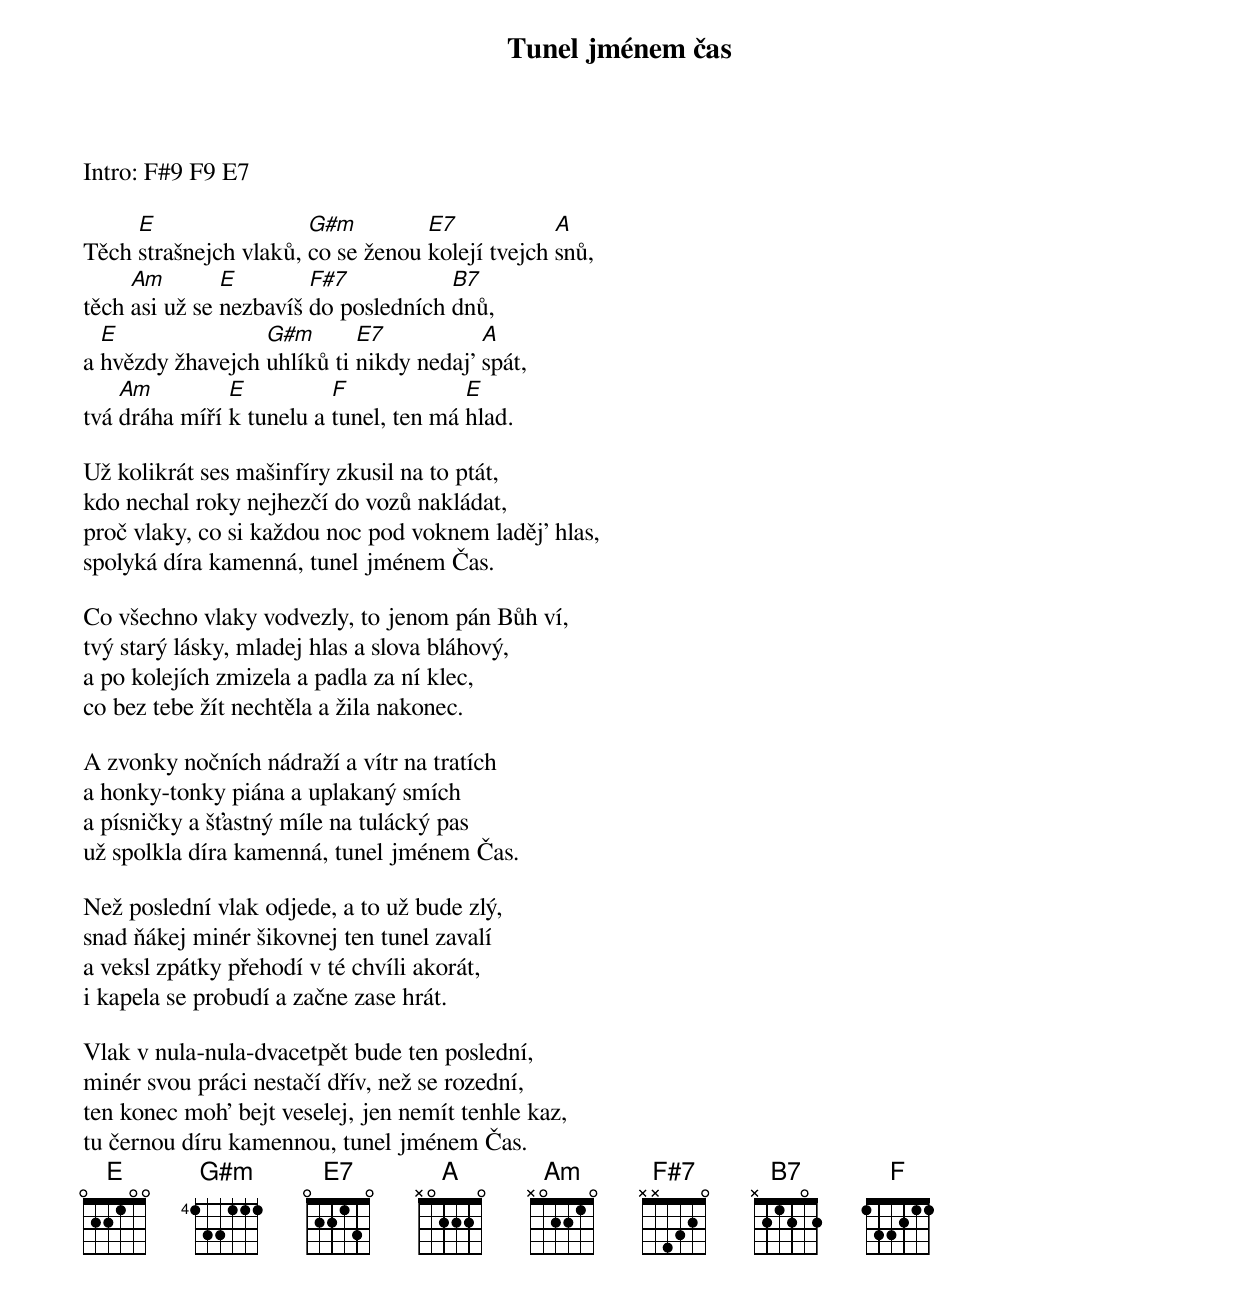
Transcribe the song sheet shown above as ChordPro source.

{title: Tunel jménem čas}
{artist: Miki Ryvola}

Intro: F#9 F9 E7

Těch [E]strašnejch vlaků, [G#m]co se ženou [E7]kolejí tvejch [A]snů,
těch [Am]asi už se [E]nezbavíš [F#7]do posledních [B7]dnů,
a [E]hvězdy žhavejch [G#m]uhlíků ti [E7]nikdy nedaj' [A]spát,
tvá [Am]dráha míří [E]k tunelu a [F]tunel, ten má [E]hlad.

Už kolikrát ses mašinfíry zkusil na to ptát,
kdo nechal roky nejhezčí do vozů nakládat,
proč vlaky, co si každou noc pod voknem laděj' hlas,
spolyká díra kamenná, tunel jménem Čas.

Co všechno vlaky vodvezly, to jenom pán Bůh ví,
tvý starý lásky, mladej hlas a slova bláhový,
a po kolejích zmizela a padla za ní klec,
co bez tebe žít nechtěla a žila nakonec.

A zvonky nočních nádraží a vítr na tratích
a honky-tonky piána a uplakaný smích
a písničky a šťastný míle na tulácký pas
už spolkla díra kamenná, tunel jménem Čas.

Než poslední vlak odjede, a to už bude zlý,
snad ňákej minér šikovnej ten tunel zavalí
a veksl zpátky přehodí v té chvíli akorát,
i kapela se probudí a začne zase hrát.

Vlak v nula-nula-dvacetpět bude ten poslední,
minér svou práci nestačí dřív, než se rozední,
ten konec moh' bejt veselej, jen nemít tenhle kaz,
tu černou díru kamennou, tunel jménem Čas.
